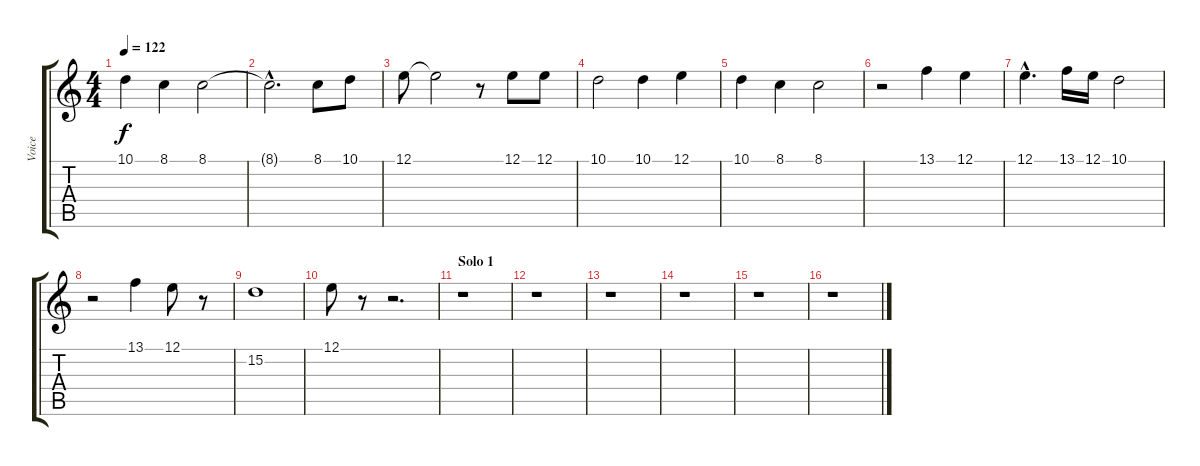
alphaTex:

\track ("Voice" "Voice") {instrument frenchhorn}
\staff {score tabs}
\tuning (E4 B3 G3 D3 A2 E2) {hide}
\ts (4 4)
\tempo 122
\clef g2
\ks c
10.1.4{dy f} 8.1.4 8.1.2 |
8.1{hac t}.2{d} 8.1.8 10.1.8 |
12.1.8 12.1{t}.2 r.8 12.1.8 12.1.8 |
10.1.2 10.1.4 12.1.4 |
10.1.4 8.1.4 8.1.2 |
r.2 13.1.4 12.1.4 |
12.1{hac}.4{d} 13.1.16 12.1.16 10.1.2 |
r.2 13.1.4 12.1.8 r.8 |
15.2.1 |
12.1.8 r.8 r.2{d} |
\section ("" "Solo 1")
r.1 |
r.1 |
r.1 |
r.1 |
r.1 |
r.1
